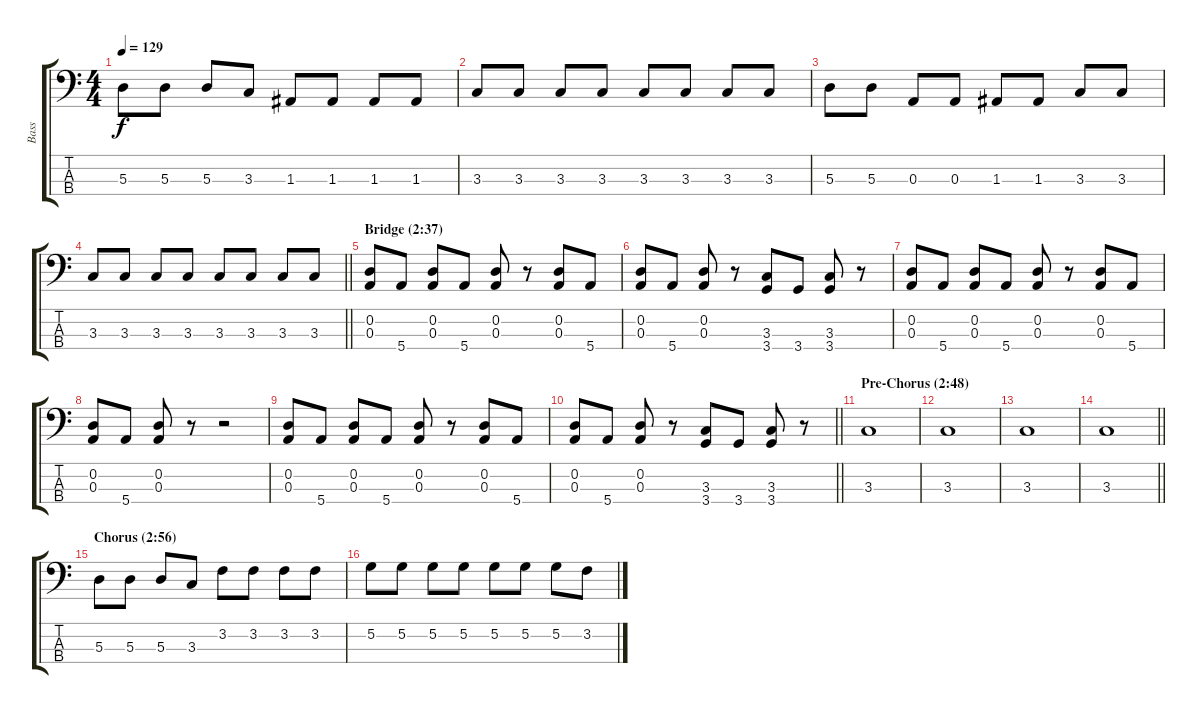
\track ("Bass" "Bass") {instrument electricbassfinger}
\staff {score tabs}
\tuning (G2 D2 A1 E1) {hide}
\ts (4 4)
\tempo 129
\clef f4
\ks c
5.3.8{dy f} 5.3.8 5.3.8 3.3.8 1.3.8 1.3.8 1.3.8 1.3.8 |
3.3.8 3.3.8 3.3.8 3.3.8 3.3.8 3.3.8 3.3.8 3.3.8 |
5.3.8 5.3.8 0.3.8 0.3.8 1.3.8 1.3.8 3.3.8 3.3.8 |
\barLineRight lightlight
3.3.8 3.3.8 3.3.8 3.3.8 3.3.8 3.3.8 3.3.8 3.3.8 |
\section ("" "Bridge (2:37)")
(0.2 0.3).8 5.4.8 (0.2 0.3).8 5.4.8 (0.2 0.3).8 r.8 (0.2 0.3).8 5.4.8 |
(0.2 0.3).8 5.4.8 (0.2 0.3).8 r.8 (3.3 3.4).8 3.4.8 (3.3 3.4).8 r.8 |
(0.2 0.3).8 5.4.8 (0.2 0.3).8 5.4.8 (0.2 0.3).8 r.8 (0.2 0.3).8 5.4.8 |
(0.2 0.3).8 5.4.8 (0.2 0.3).8 r.8 r.2 |
(0.2 0.3).8 5.4.8 (0.2 0.3).8 5.4.8 (0.2 0.3).8 r.8 (0.2 0.3).8 5.4.8 |
\barLineRight lightlight
(0.2 0.3).8 5.4.8 (0.2 0.3).8 r.8 (3.3 3.4).8 3.4.8 (3.3 3.4).8 r.8 |
\section ("" "Pre-Chorus (2:48)")
3.3.1 |
3.3.1 |
3.3.1 |
\barLineRight lightlight
3.3.1 |
\section ("" "Chorus (2:56)")
5.3.8 5.3.8 5.3.8 3.3.8 3.2.8 3.2.8 3.2.8 3.2.8 |
5.2.8 5.2.8 5.2.8 5.2.8 5.2.8 5.2.8 5.2.8 3.2.8
